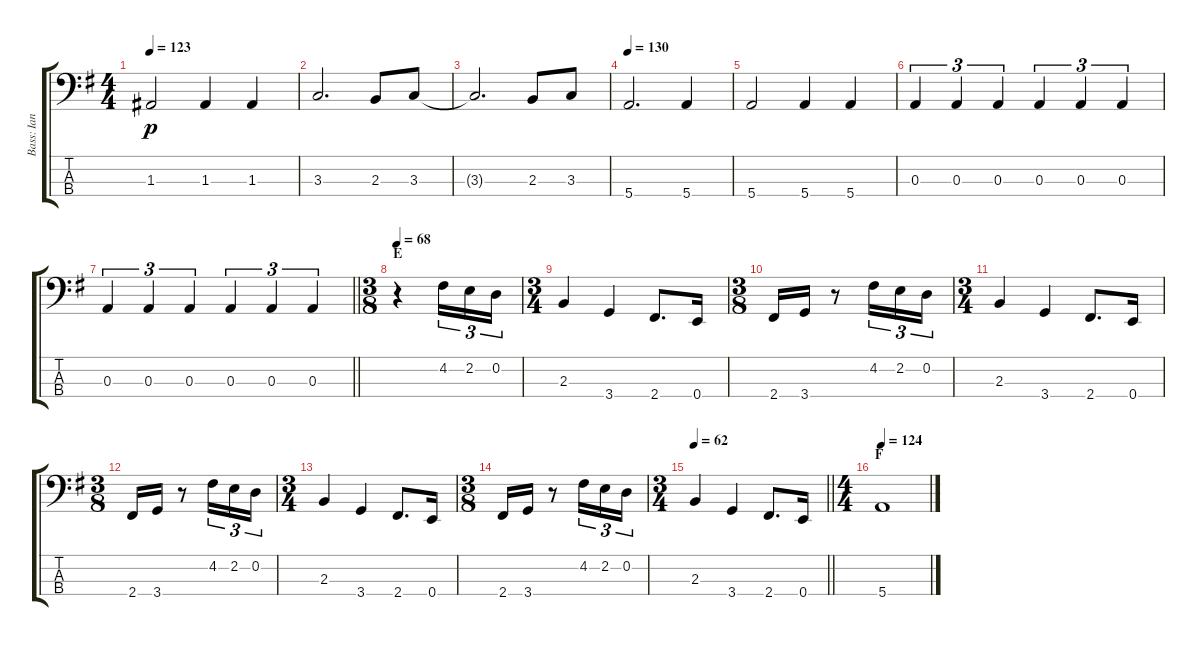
\track ("Bass: Ian" "Bass: Ian") {instrument electricbassfinger}
\staff {score tabs}
\tuning (G2 D2 A1 E1) {hide}
\ts (4 4)
\tempo 123
\clef f4
\ks g
1.3.2{dy p} 1.3.4 1.3.4 |
3.3.2{d} 2.3.8 3.3.8 |
3.3{t}.2{d} 2.3.8 3.3.8 |
\tempo 130
5.4.2{d} 5.4.4 |
5.4.2 5.4.4 5.4.4 |
0.3.4{tu (3 2)} 0.3.4{tu (3 2)} 0.3.4{tu (3 2)} 0.3.4{tu (3 2)} 0.3.4{tu (3 2)} 0.3.4{tu (3 2)} |
\barLineRight lightlight
0.3.4{tu (3 2)} 0.3.4{tu (3 2)} 0.3.4{tu (3 2)} 0.3.4{tu (3 2)} 0.3.4{tu (3 2)} 0.3.4{tu (3 2)} |
\ts (3 8)
\section ("" "E")
\tempo 68
r.4 4.2.16{tu (3 2)} 2.2.16{tu (3 2) beam merge} 0.2.16{tu (3 2)} |
\ts (3 4)
2.3.4 3.4.4 2.4.8{d} 0.4.16 |
\ts (3 8)
2.4.16 3.4.16 r.8 4.2.16{tu (3 2)} 2.2.16{tu (3 2) beam merge} 0.2.16{tu (3 2)} |
\ts (3 4)
2.3.4 3.4.4 2.4.8{d} 0.4.16 |
\ts (3 8)
2.4.16 3.4.16 r.8 4.2.16{tu (3 2)} 2.2.16{tu (3 2) beam merge} 0.2.16{tu (3 2)} |
\ts (3 4)
2.3.4 3.4.4 2.4.8{d} 0.4.16 |
\ts (3 8)
2.4.16 3.4.16 r.8 4.2.16{tu (3 2)} 2.2.16{tu (3 2) beam merge} 0.2.16{tu (3 2)} |
\ts (3 4)
\tempo 62
\barLineRight lightlight
2.3.4 3.4.4 2.4.8{d} 0.4.16 |
\ts (4 4)
\section ("" "F")
\tempo 124
5.4.1
